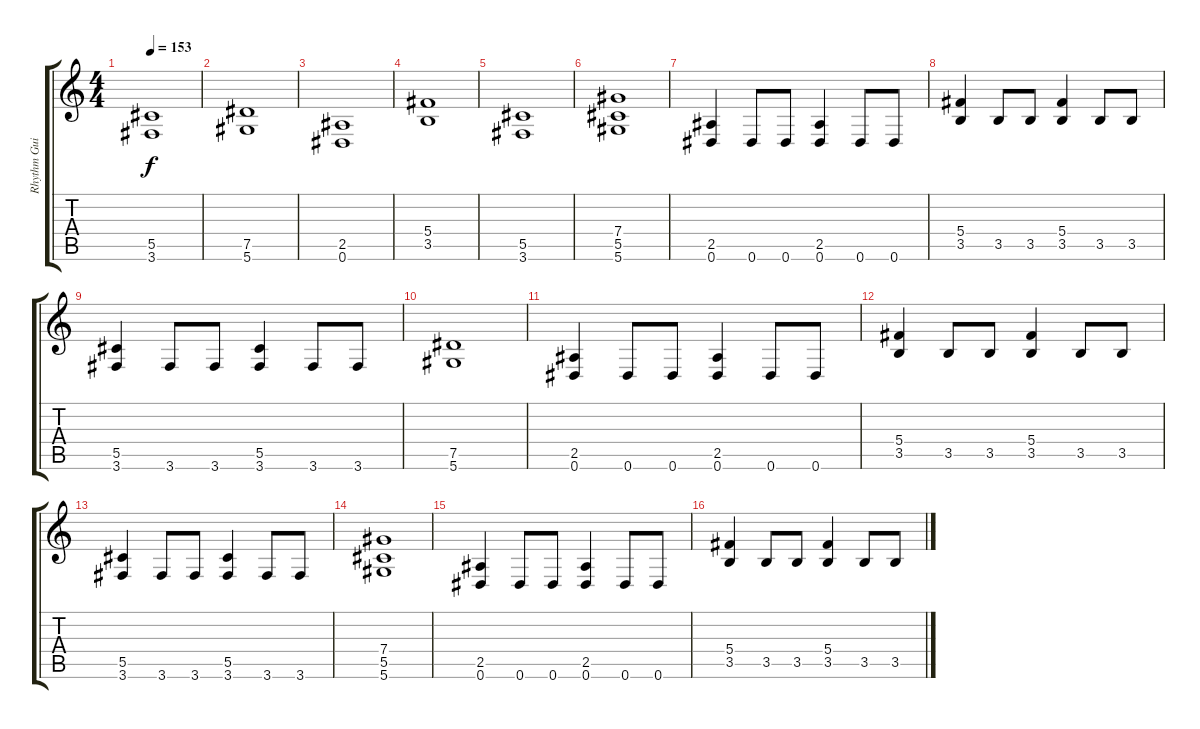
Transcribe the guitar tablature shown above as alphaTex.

\track ("Rhythm Guitar" "Rhythm Gui") {instrument distortionguitar}
\staff {score tabs}
\tuning (Eb4 Bb3 Gb3 Db3 Ab2 Eb2) {hide}
\ts (4 4)
\tempo 153
\clef g2
\ks c
(5.5 3.6).1{dy f} |
(7.5 5.6).1 |
(2.5 0.6).1 |
(5.4 3.5).1 |
(5.5 3.6).1 |
(7.4 5.5 5.6).1 |
(2.5 0.6).4 0.6.8 0.6.8 (2.5 0.6).4 0.6.8 0.6.8 |
(5.4 3.5).4 3.5.8 3.5.8 (5.4 3.5).4 3.5.8 3.5.8 |
(5.5 3.6).4 3.6.8 3.6.8 (5.5 3.6).4 3.6.8 3.6.8 |
(7.5 5.6).1 |
(2.5 0.6).4 0.6.8 0.6.8 (2.5 0.6).4 0.6.8 0.6.8 |
(5.4 3.5).4 3.5.8 3.5.8 (5.4 3.5).4 3.5.8 3.5.8 |
(5.5 3.6).4 3.6.8 3.6.8 (5.5 3.6).4 3.6.8 3.6.8 |
(7.4 5.5 5.6).1 |
(2.5 0.6).4 0.6.8 0.6.8 (2.5 0.6).4 0.6.8 0.6.8 |
(5.4 3.5).4 3.5.8 3.5.8 (5.4 3.5).4 3.5.8 3.5.8
